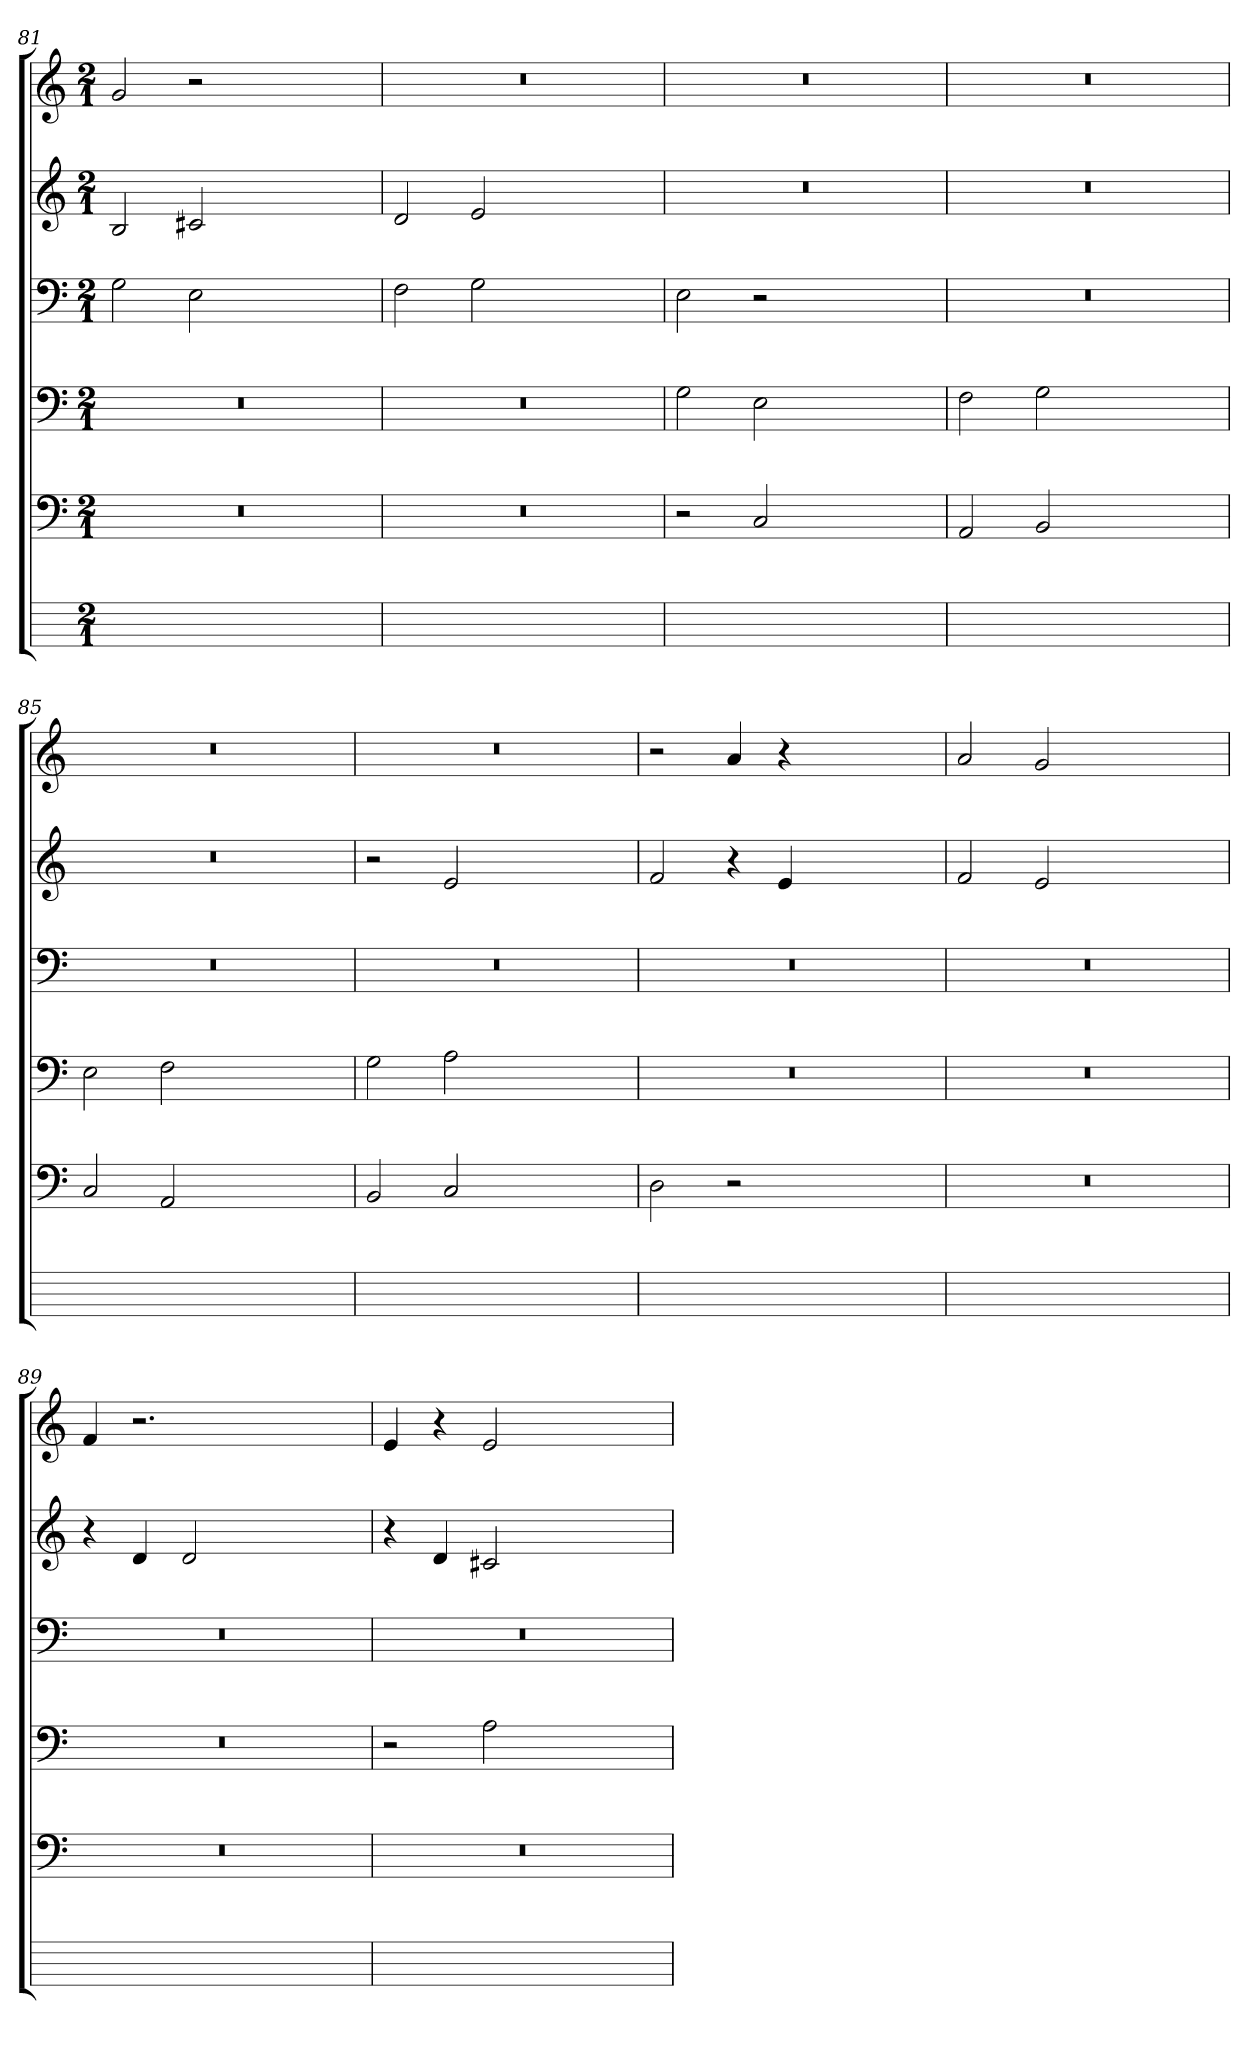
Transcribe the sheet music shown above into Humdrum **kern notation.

**kern	**kern	**kern	**kern	**kern	**kern
*part6	*part5	*part4	*part3	*part2	*part1
*staff6	*staff5	*staff4	*staff3	*staff2	*staff1
*	*clefF4	*clefF4	*clefF4	*clefG2	*clefG2
*	*k[]	*k[]	*k[]	*k[]	*k[]
*	*C:	*C:	*C:	*C:	*C:
*M2/1	*M2/1	*M2/1	*M2/1	*M2/1	*M2/1
=81	=81	=81	=81	=81	=81
0ryy	0r	0r	2G	2B	2g
.	.	.	2E	2c#Xi	2r
.	.	.	1ryy	1ryy	1ryy
=82	=82	=82	=82	=82	=82
0ryy	0r	0r	2F	2d	0r
.	.	.	2G	2e	.
.	.	.	1ryy	1ryy	.
=83	=83	=83	=83	=83	=83
0ryy	2r	2G	2E	0r	0r
.	2C	2E	2r	.	.
.	1ryy	1ryy	1ryy	.	.
=84	=84	=84	=84	=84	=84
0ryy	2AA	2F	0r	0r	0r
.	2BB	2G	.	.	.
.	1ryy	1ryy	.	.	.
=85	=85	=85	=85	=85	=85
0ryy	2C	2E	0r	0r	0r
.	2AA	2F	.	.	.
.	1ryy	1ryy	.	.	.
=86	=86	=86	=86	=86	=86
0ryy	2BB	2G	0r	2r	0r
.	2C	2A	.	2e	.
.	1ryy	1ryy	.	1ryy	.
=87	=87	=87	=87	=87	=87
0ryy	2D	0r	0r	2f	2r
.	2r	.	.	4r	4a
.	.	.	.	4e	4r
.	1ryy	.	.	1ryy	1ryy
=88	=88	=88	=88	=88	=88
0ryy	0r	0r	0r	2f	2a
.	.	.	.	2e	2g
.	.	.	.	1ryy	1ryy
=89	=89	=89	=89	=89	=89
0ryy	0r	0r	0r	4r	4f
.	.	.	.	4d	2.r
.	.	.	.	2d	.
.	.	.	.	1ryy	1ryy
=90	=90	=90	=90	=90	=90
0ryy	0r	2r	0r	4r	4e
.	.	.	.	4dj	4r
.	.	2A	.	2c#X	2eZ
.	.	1ryy	.	1ryy	1ryy
=	=	=	=	=	=
*-	*-	*-	*-	*-	*-
